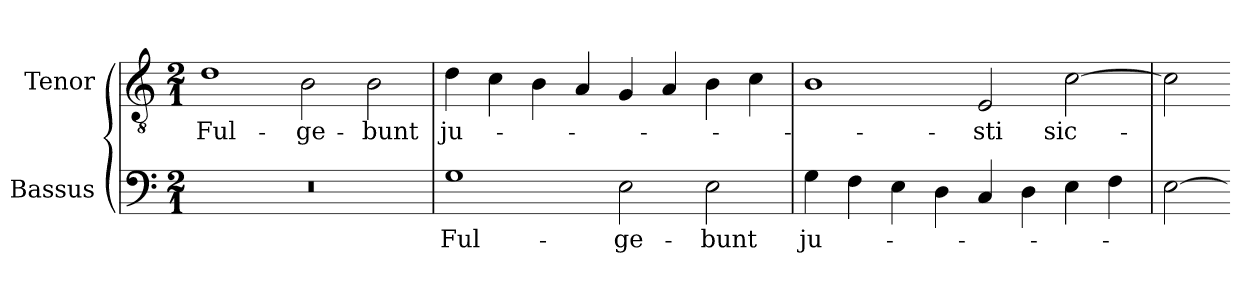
**kern	**text	**kern	**text
*part2	*part2	*part1	*part1
*staff2	*staff2	*staff1	*staff1
*I"Bassus	*	*I"Tenor	*
*I'B	*	*I'T	*
*clefF4	*	*clefGv2	*
*k[]	*	*k[]	*
*G:mix	*	*G:mix	*
*M2/1	*	*M2/1	*
*MM180	*	*MM180	*
=1	=1	=1	=1
0r	.	1d	Ful-
.	.	2B	-ge-
.	.	2B	-bunt
=2	=2	=2	=2
1G	Ful-	4d	ju-
.	.	4c	.
.	.	4B	.
.	.	4A	.
2E	-ge-	4G	.
.	.	4A	.
2E	-bunt	4B	.
.	.	4c	.
=3	=3	=3	=3
4G	ju-	1B	.
4F	.	.	.
4E	.	.	.
4D	.	.	.
4C	.	2E	-sti
4D	.	.	.
4E	.	[2c	sic-
4F	.	.	.
=4	=4	=4	=4
[2E	.	2c]	.
=-	=-	=-	=-
*-	*-	*-	*-
